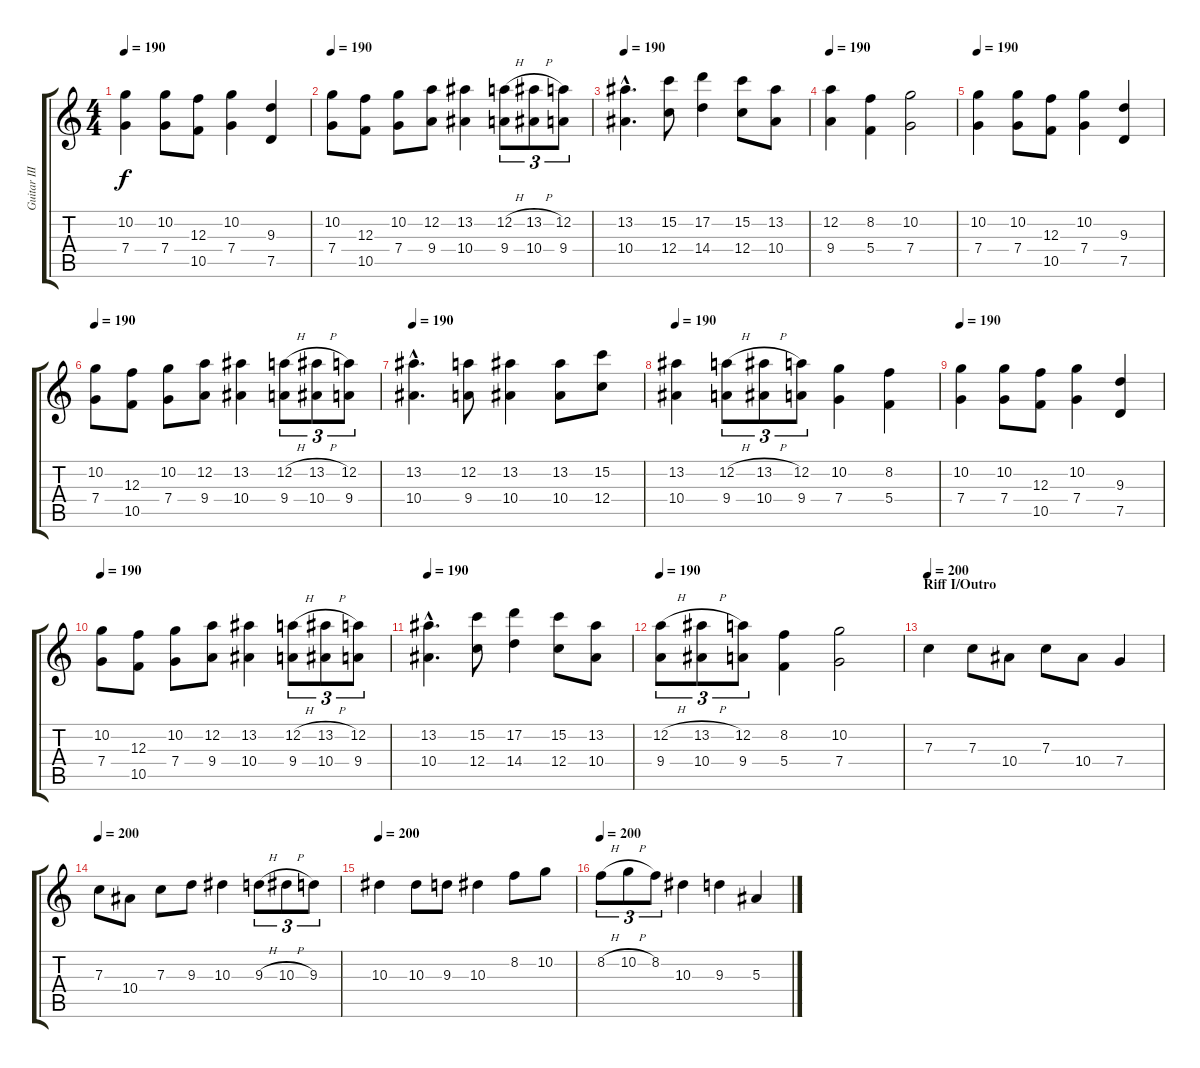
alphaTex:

\track ("Guitar III (Lead)" "Guitar III") {instrument overdrivenguitar}
\staff {score tabs}
\tuning (D4 A3 F3 C3 G2 D2) {hide}
\ts (4 4)
\tempo 190
\clef g2
\ks c
(10.2 7.4).4{dy f} (10.2 7.4).8 (12.3 10.5).8 (10.2 7.4).4 (9.3 7.5).4 |
\tempo 190
(10.2 7.4).8 (12.3 10.5).8 (10.2 7.4).8 (12.2 9.4).8 (13.2 10.4).4 (12.2{h} 9.4).8{tu (3 2)} (13.2{h} 10.4).8{tu (3 2)} (12.2 9.4).8{tu (3 2)} |
\tempo 190
(13.2{hac} 10.4{hac}).4{d} (15.2 12.4).8 (17.2 14.4).4 (15.2 12.4).8 (13.2 10.4).8 |
\tempo 190
(12.2 9.4).4 (8.2 5.4).4 (10.2 7.4).2 |
\tempo 190
(10.2 7.4).4 (10.2 7.4).8 (12.3 10.5).8 (10.2 7.4).4 (9.3 7.5).4 |
\tempo 190
(10.2 7.4).8 (12.3 10.5).8 (10.2 7.4).8 (12.2 9.4).8 (13.2 10.4).4 (12.2{h} 9.4).8{tu (3 2)} (13.2{h} 10.4).8{tu (3 2)} (12.2 9.4).8{tu (3 2)} |
\tempo 190
(13.2{hac} 10.4{hac}).4{d} (12.2 9.4).8 (13.2 10.4).4 (13.2 10.4).8 (15.2 12.4).8 |
\tempo 190
(13.2 10.4).4 (12.2{h} 9.4).8{tu (3 2)} (13.2{h} 10.4).8{tu (3 2)} (12.2 9.4).8{tu (3 2)} (10.2 7.4).4 (8.2 5.4).4 |
\tempo 190
(10.2 7.4).4 (10.2 7.4).8 (12.3 10.5).8 (10.2 7.4).4 (9.3 7.5).4 |
\tempo 190
(10.2 7.4).8 (12.3 10.5).8 (10.2 7.4).8 (12.2 9.4).8 (13.2 10.4).4 (12.2{h} 9.4).8{tu (3 2)} (13.2{h} 10.4).8{tu (3 2)} (12.2 9.4).8{tu (3 2)} |
\tempo 190
(13.2{hac} 10.4{hac}).4{d} (15.2 12.4).8 (17.2 14.4).4 (15.2 12.4).8 (13.2 10.4).8 |
\tempo 190
(12.2{h} 9.4).8{tu (3 2)} (13.2{h} 10.4).8{tu (3 2)} (12.2 9.4).8{tu (3 2)} (8.2 5.4).4 (10.2 7.4).2 |
\section ("" "Riff I/Outro")
\tempo 200
7.3.4 7.3.8 10.4.8 7.3.8 10.4.8 7.4.4 |
\tempo 200
7.3.8 10.4.8 7.3.8 9.3.8 10.3.4 9.3{h}.8{tu (3 2)} 10.3{h}.8{tu (3 2)} 9.3.8{tu (3 2)} |
\tempo 200
10.3.4 10.3.8 9.3.8 10.3.4 8.2.8 10.2.8 |
\tempo 200
8.2{h}.8{tu (3 2)} 10.2{h}.8{tu (3 2)} 8.2.8{tu (3 2)} 10.3.4 9.3.4 5.3.4
